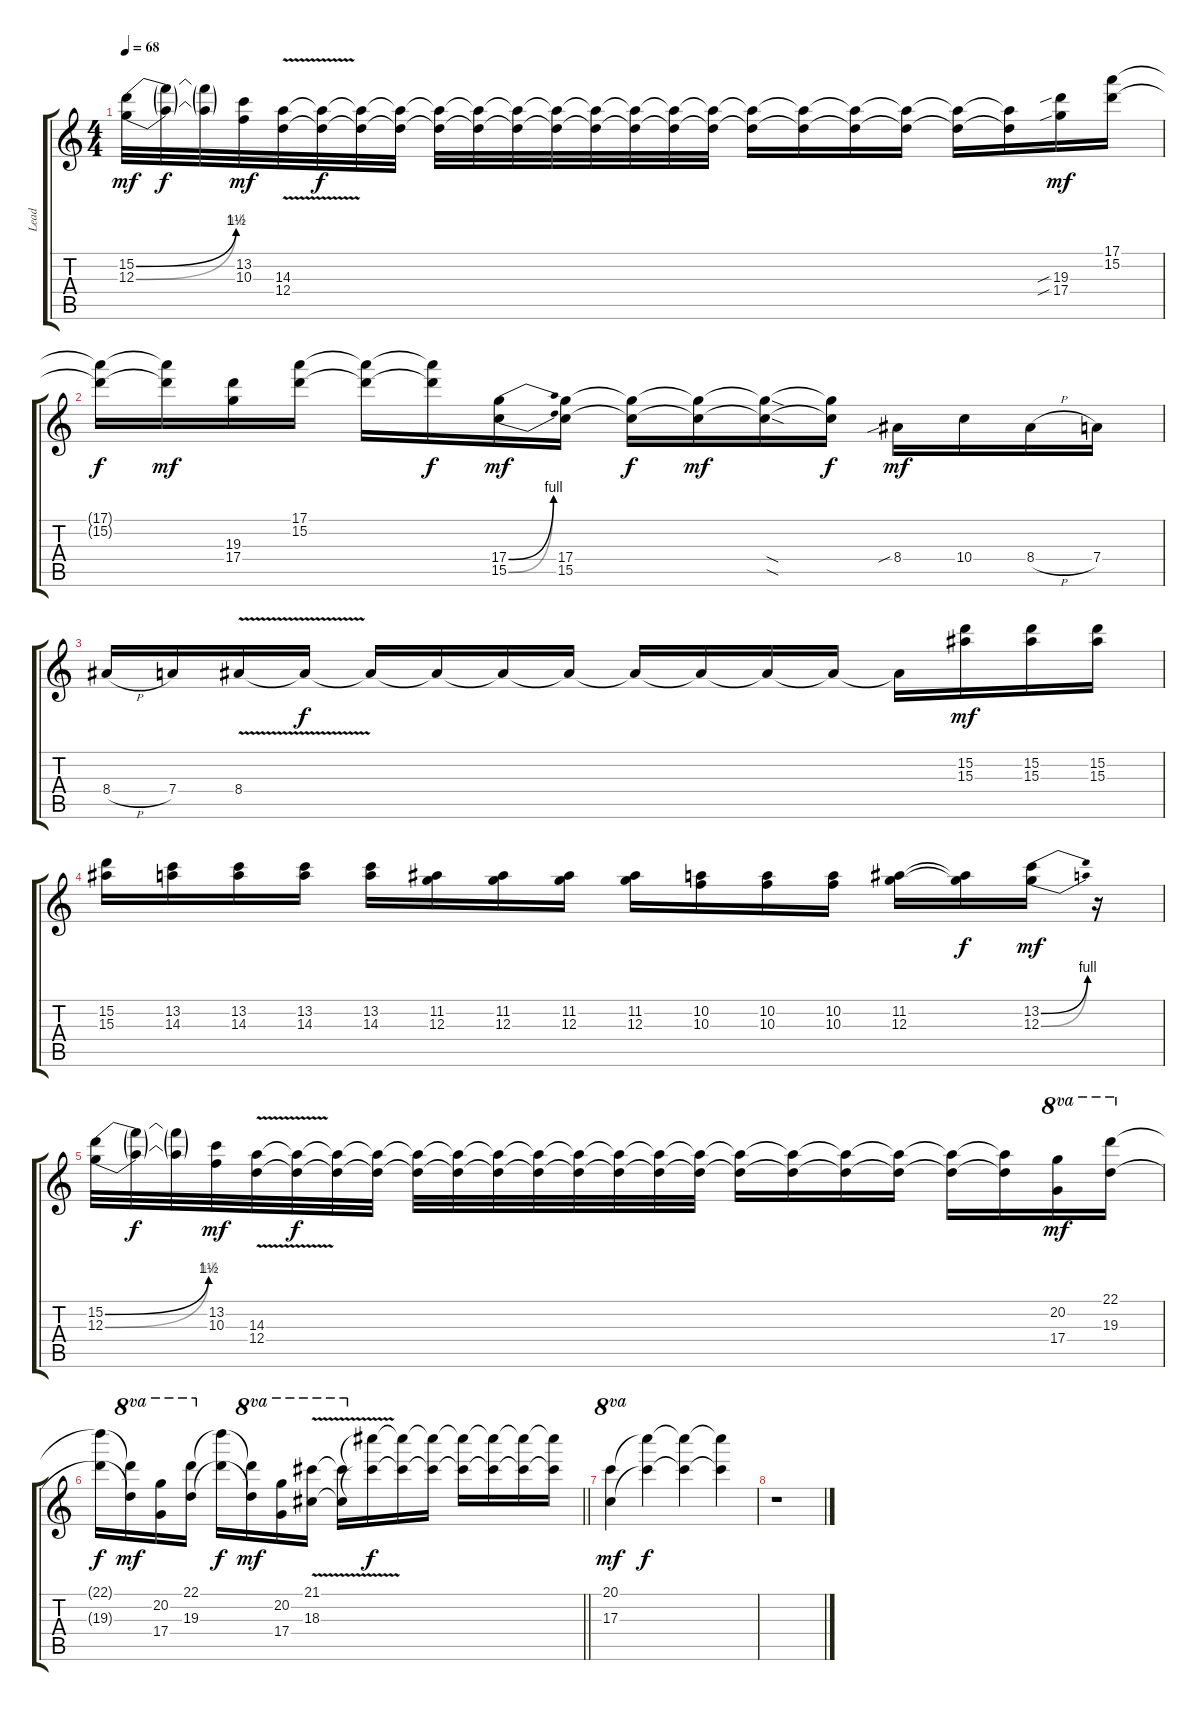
\track ("Lead" "Lead") {instrument distortionguitar}
\staff {score tabs}
\tuning (E4 B3 G3 D3 A2 E2) {hide}
\ts (4 4)
\tempo 68
\clef g2
\ks c
(15.2{be (bend 0 0 60 6)} 12.3{be (bend 0 0 60 4)}).32{dy mf} (15.2{t} 12.3{t}).32{dy f} (15.2{t} 12.3{t}).32 (13.2 10.3).32{dy mf} (14.3{v} 12.4{v}).32 (14.3{t} 12.4{t}).32{dy f} (14.3{t} 12.4{t}).32 (14.3{t} 12.4{t}).32 (14.3{t} 12.4{t}).32 (14.3{t} 12.4{t}).32 (14.3{t} 12.4{t}).32 (14.3{t} 12.4{t}).32 (14.3{t} 12.4{t}).32 (14.3{t} 12.4{t}).32 (14.3{t} 12.4{t}).32 (14.3{t} 12.4{t}).32 (14.3{t} 12.4{t}).16 (14.3{t} 12.4{t}).16 (14.3{t} 12.4{t}).16 (14.3{t} 12.4{t}).16 (14.3{t} 12.4{t}).16 (14.3{t} 12.4{t}).16 (19.3{sib} 17.4{sib}).16{dy mf} (17.1 15.2).16 |
(17.1{t} 15.2{t}).16{dy f} (17.1{t} 15.2{t}).16{dy mf} (19.3 17.4).16 (17.1 15.2).16 (17.1{t} 15.2{t}).16 (17.1{t} 15.2{t}).16{dy f} (17.4{be (bend 0 0 60 4)} 15.5{be (bend 0 0 60 4)}).16{dy mf} (17.4 15.5).16 (17.4{t} 15.5{t}).16{dy f} (17.4{t} 15.5{t}).16{dy mf} (17.4{sod t} 15.5{sod t}).16 (17.4{t} 15.5{t}).16{dy f} 8.4{sib}.16{dy mf} 10.4.16 8.4{h}.16 7.4.16 |
8.4{h}.16 7.4.16 8.4{v}.16 8.4{t}.16{dy f} 8.4{t}.16 8.4{t}.16 8.4{t}.16 8.4{t}.16 8.4{t}.16 8.4{t}.16 8.4{t}.16 8.4{t}.16 8.4{t}.16 (15.2 15.3).16{dy mf} (15.2 15.3).16 (15.2 15.3).16 |
(15.2 15.3).16 (13.2 14.3).16 (13.2 14.3).16 (13.2 14.3).16 (13.2 14.3).16 (11.2 12.3).16 (11.2 12.3).16 (11.2 12.3).16 (11.2 12.3).16 (10.2 10.3).16 (10.2 10.3).16 (10.2 10.3).16 (11.2 12.3).16 (11.2{t} 12.3{t}).16{dy f} (13.2{be (bend 0 0 60 4)} 12.3{be (bend 0 0 60 4)}).16{dy mf} r.16 |
(15.2{be (bend 0 0 60 6)} 12.3{be (bend 0 0 60 4)}).32 (15.2{t} 12.3{t}).32{dy f} (15.2{t} 12.3{t}).32 (13.2 10.3).32{dy mf} (14.3{v} 12.4{v}).32 (14.3{t} 12.4{t}).32{dy f} (14.3{t} 12.4{t}).32 (14.3{t} 12.4{t}).32 (14.3{t} 12.4{t}).32 (14.3{t} 12.4{t}).32 (14.3{t} 12.4{t}).32 (14.3{t} 12.4{t}).32 (14.3{t} 12.4{t}).32 (14.3{t} 12.4{t}).32 (14.3{t} 12.4{t}).32 (14.3{t} 12.4{t}).32 (14.3{t} 12.4{t}).16 (14.3{t} 12.4{t}).16 (14.3{t} 12.4{t}).16 (14.3{t} 12.4{t}).16 (14.3{t} 12.4{t}).16 (14.3{t} 12.4{t}).16 (20.2 17.4).16{ot 8va dy mf} (22.1 19.3).16{ot 8va} |
\barLineRight lightlight
(22.1{t} 19.3{t}).16{dy f} (22.1{t} 19.3{t}).16{ot 8va dy mf} (20.2 17.4).16{ot 8va} (22.1 19.3).16{ot 8va} (22.1{t} 19.3{t}).16{dy f} (22.1{t} 19.3{t}).16{ot 8va dy mf} (20.2 17.4).16{ot 8va} (21.1{v} 18.3{v}).16{ot 8va} (21.1{v t} 18.3{v t}).16{ot 8va} (21.1{t} 18.3{t}).16{dy f} (21.1{t} 18.3{t}).16 (21.1{t} 18.3{t}).16 (21.1{t} 18.3{t}).16 (21.1{t} 18.3{t}).16 (21.1{t} 18.3{t}).16 (21.1{t} 18.3{t}).16 |
(20.1 17.3).4{ot 8va dy mf} (20.1{t} 17.3{t}).4{dy f} (20.1{t} 17.3{t}).4 (20.1{t} 17.3{t}).4 |
r.1
